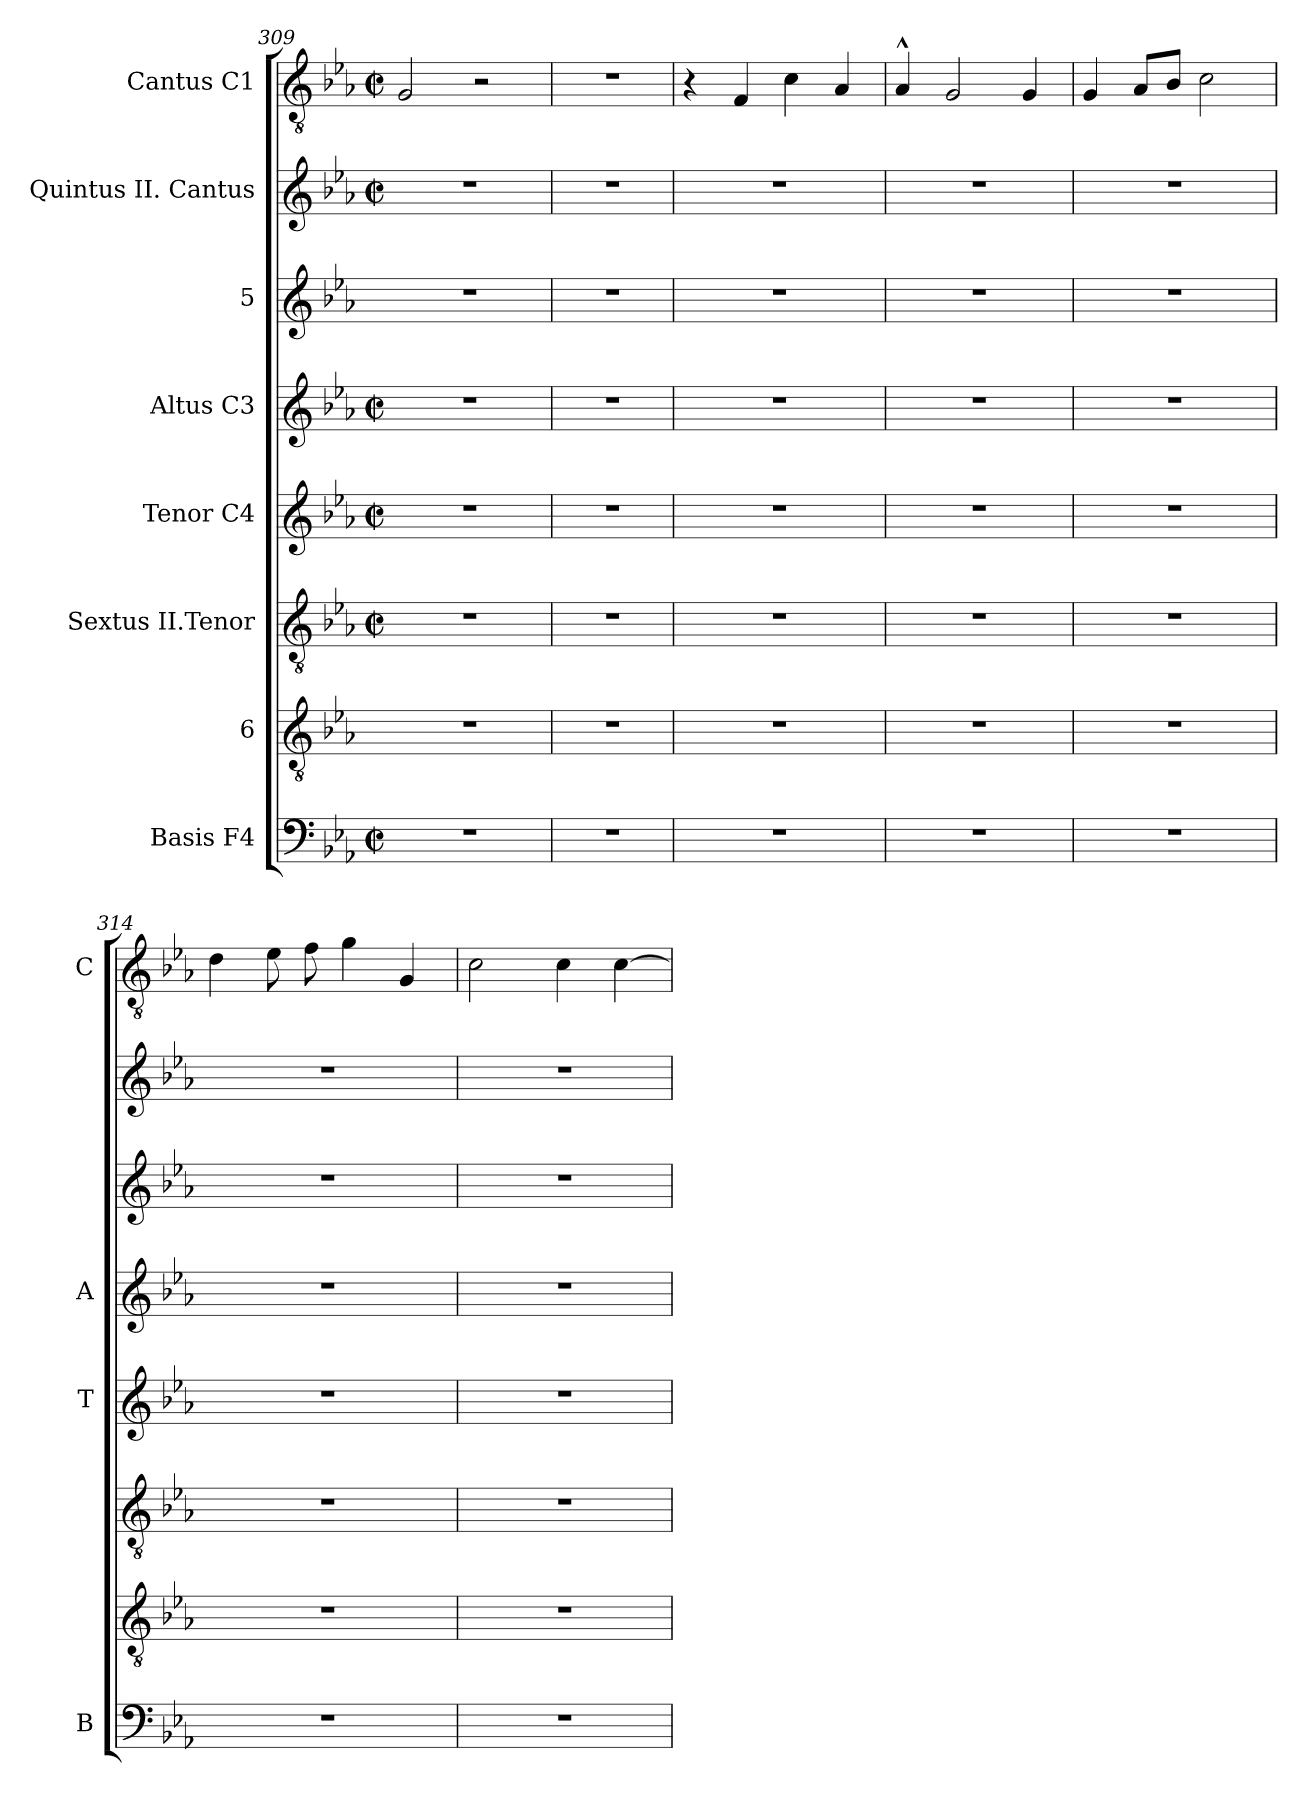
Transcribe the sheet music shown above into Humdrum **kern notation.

**kern	**kern	**kern	**kern	**kern	**kern	**kern	**kern
*part8	*part7	*part6	*part5	*part4	*part3	*part2	*part1
*staff8	*staff7	*staff6	*staff5	*staff4	*staff3	*staff2	*staff1
*I"Basis F4	*I"6	*I"Sextus II.Tenor	*I"Tenor C4	*I"Altus C3	*I"5	*I"Quintus II. Cantus	*I"Cantus C1
*I'B	*	*	*I'T	*I'A	*	*	*I'C
*clefF4	*clefGv2	*clefGv2	*clefG2	*clefG2	*clefG2	*clefG2	*clefGv2
*k[b-e-a-]	*k[b-e-a-]	*k[b-e-a-]	*k[b-e-a-]	*k[b-e-a-]	*k[b-e-a-]	*k[b-e-a-]	*k[b-e-a-]
*E-:	*E-:	*E-:	*E-:	*E-:	*E-:	*E-:	*E-:
*M2/2	*	*M2/2	*M2/2	*M2/2	*	*M2/2	*M2/2
*met(c|)	*	*met(c|)	*met(c|)	*met(c|)	*	*met(c|)	*met(c|)
=309	=309	=309	=309	=309	=309	=309	=309
1r	1r	1r	1r	1r	1r	1r	2G/
.	.	.	.	.	.	.	2r
=310	=310	=310	=310	=310	=310	=310	=310
1r	1r	1r	1r	1r	1r	1r	1r
=311	=311	=311	=311	=311	=311	=311	=311
1r	1r	1r	1r	1r	1r	1r	4r
.	.	.	.	.	.	.	4F/
.	.	.	.	.	.	.	4c\
.	.	.	.	.	.	.	4A-/
!!LO:LB:g=z
=312	=312	=312	=312	=312	=312	=312	=312
1r	1r	1r	1r	1r	1r	1r	4A-^^</
.	.	.	.	.	.	.	2G/
.	.	.	.	.	.	.	4G/
=313	=313	=313	=313	=313	=313	=313	=313
1r	1r	1r	1r	1r	1r	1r	4G/
.	.	.	.	.	.	.	8A-/L
.	.	.	.	.	.	.	8B-/J
.	.	.	.	.	.	.	2c\
=314	=314	=314	=314	=314	=314	=314	=314
1r	1r	1r	1r	1r	1r	1r	4d\
.	.	.	.	.	.	.	8e-\
.	.	.	.	.	.	.	8f\
.	.	.	.	.	.	.	4g\
.	.	.	.	.	.	.	4G/
=315	=315	=315	=315	=315	=315	=315	=315
1r	1r	1r	1r	1r	1r	1r	2c\
.	.	.	.	.	.	.	4c\
.	.	.	.	.	.	.	[>4c\
=	=	=	=	=	=	=	=
*-	*-	*-	*-	*-	*-	*-	*-
